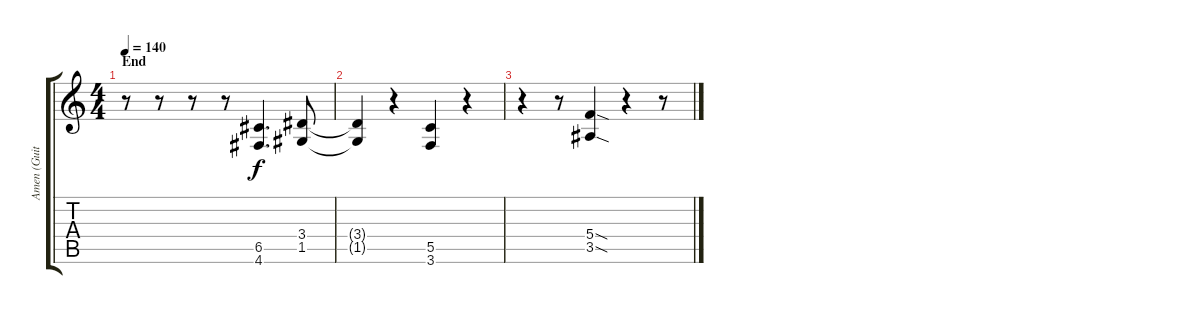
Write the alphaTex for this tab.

\track ("Amen (Guitar)" "Amen (Guit") {instrument distortionguitar}
\staff {score tabs}
\tuning (D4 A3 F3 C3 G2 D2) {hide}
\ts (4 4)
\section ("" "End")
\tempo 140
\clef g2
\ks c
r.8{dy f} r.8 r.8 r.8 (6.5 4.6).4{d} (3.4 1.5).8 |
(3.4{t} 1.5{t}).4 r.4 (5.5 3.6).4 r.4 |
r.4 r.8 (5.4{sod} 3.5{sod}).4 r.4 r.8
